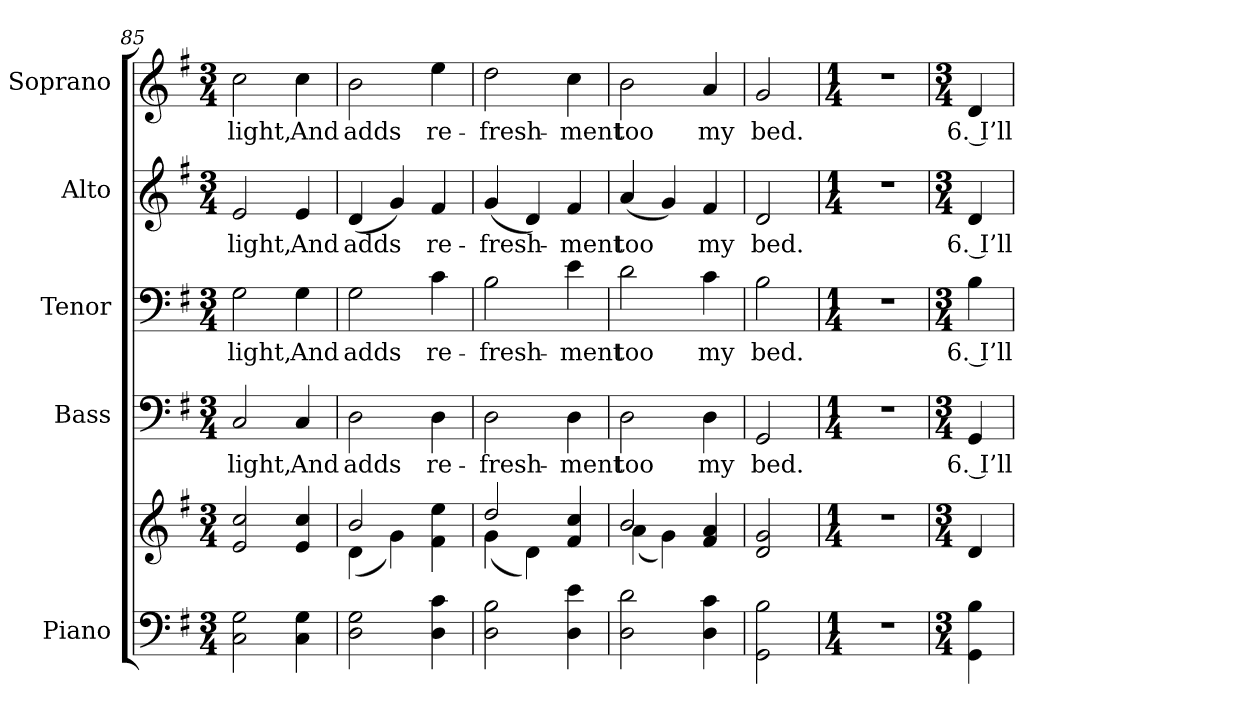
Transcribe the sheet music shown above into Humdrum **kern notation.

**kern	**kern	**kern	**text	**kern	**text	**kern	**text	**kern	**text
*part5	*part5	*part4	*part4	*part3	*part3	*part2	*part2	*part1	*part1
*staff6	*staff5	*staff4	*staff4	*staff3	*staff3	*staff2	*staff2	*staff1	*staff1
*I"Piano	*	*I"Bass	*	*I"Tenor	*	*I"Alto	*	*I"Soprano	*
*I'Pno.	*	*I'B.	*	*I'T.	*	*I'A.	*	*I'S.	*
*clefF4	*clefG2	*clefF4	*	*clefF4	*	*clefG2	*	*clefG2	*
*k[f#]	*k[f#]	*k[f#]	*	*k[f#]	*	*k[f#]	*	*k[f#]	*
*G:	*G:	*G:	*	*G:	*	*G:	*	*G:	*
*M3/4	*M3/4	*M3/4	*	*M3/4	*	*M3/4	*	*M3/4	*
=85	=85	=85	=85	=85	=85	=85	=85	=85	=85
!	!	!	!LO:LY:b:color=#000000	!	!	!	!	!	!
!	!	!	!	!	!LO:LY:b:color=#000000	!	!	!	!
!	!	!	!	!	!	!	!LO:LY:b:color=#000000	!	!
!	!	!	!	!	!	!	!	!	!LO:LY:b:color=#000000
2Ci\ 2Gi	2ei/ 2cci	2Ci/	-light,	2Gi\	-light,	2ei/	-light,	2cci\	-light,
!	!	!	!LO:LY:b:color=#000000	!	!	!	!	!	!
!	!	!	!	!	!LO:LY:b:color=#000000	!	!	!	!
!	!	!	!	!	!	!	!LO:LY:b:color=#000000	!	!
!	!	!	!	!	!	!	!	!	!LO:LY:b:color=#000000
4Ci\ 4Gi	4ei/ 4cci	4Ci/	And	4Gi\	And	4ei/	And	4cci\	And
=86	=86	=86	=86	=86	=86	=86	=86	=86	=86
*	*^	*	*	*	*	*	*	*	*
!	!	!	!	!LO:LY:b:color=#000000	!	!	!	!	!	!
!	!	!	!	!	!	!LO:LY:b:color=#000000	!	!	!	!
!	!	!	!	!	!	!	!	!LO:LY:b:color=#000000	!	!
!	!	!	!	!	!	!	!	!	!	!LO:LY:b:color=#000000
2Di\ 2Gi	2bi/	(4di\	2Di\	adds	2Gi\	adds	(4di/	adds	2bi\	adds
.	.	4gi\)	.	.	.	.	4gi/)	.	.	.
!	!	!	!	!LO:LY:b:color=#000000	!	!	!	!	!	!
!	!	!	!	!	!	!LO:LY:b:color=#000000	!	!	!	!
!	!	!	!	!	!	!	!	!LO:LY:b:color=#000000	!	!
!	!	!	!	!	!	!	!	!	!	!LO:LY:b:color=#000000
4Di\ 4ci	4f#i\ 4eei	4ryy	4Di\	re-	4ci\	re-	4f#i/	re-	4eei\	re-
=87	=87	=87	=87	=87	=87	=87	=87	=87	=87	=87
!	!	!	!	!LO:LY:b:color=#000000	!	!	!	!	!	!
!	!	!	!	!	!	!LO:LY:b:color=#000000	!	!	!	!
!	!	!	!	!	!	!	!	!LO:LY:b:color=#000000	!	!
!	!	!	!	!	!	!	!	!	!	!LO:LY:b:color=#000000
2Di\ 2Bi	2ddi/	(4gi\	2Di\	-fresh-	2Bi\	-fresh-	(4gi/	-fresh-	2ddi\	-fresh-
.	.	4di\)	.	.	.	.	4di/)	.	.	.
!	!	!	!	!LO:LY:b:color=#000000	!	!	!	!	!	!
!	!	!	!	!	!	!LO:LY:b:color=#000000	!	!	!	!
!	!	!	!	!	!	!	!	!LO:LY:b:color=#000000	!	!
!	!	!	!	!	!	!	!	!	!	!LO:LY:b:color=#000000
4Di\ 4ei	4f#i/ 4cci	4ryy	4Di\	-ment	4ei\	-ment	4f#i/	-ment	4cci\	-ment
!!LO:PB:g=z
=88	=88	=88	=88	=88	=88	=88	=88	=88	=88	=88
!	!	!	!	!LO:LY:b:color=#000000	!	!	!	!	!	!
!	!	!	!	!	!	!LO:LY:b:color=#000000	!	!	!	!
!	!	!	!	!	!	!	!	!LO:LY:b:color=#000000	!	!
!	!	!	!	!	!	!	!	!	!	!LO:LY:b:color=#000000
2Di\ 2di	2bi/	(4ai\	2Di\	too	2di\	too	(4ai/	too	2bi\	too
.	.	4gi\)	.	.	.	.	4gi/)	.	.	.
!	!	!	!	!LO:LY:b:color=#000000	!	!	!	!	!	!
!	!	!	!	!	!	!LO:LY:b:color=#000000	!	!	!	!
!	!	!	!	!	!	!	!	!LO:LY:b:color=#000000	!	!
!	!	!	!	!	!	!	!	!	!	!LO:LY:b:color=#000000
4Di\ 4ci	4f#i/ 4ai	4ryy	4Di\	my	4ci\	my	4f#i/	my	4ai/	my
*	*v	*v	*	*	*	*	*	*	*	*
=89	=89	=89	=89	=89	=89	=89	=89	=89	=89
*	*^	*	*	*	*	*	*	*	*
!	!	!	!	!LO:LY:b:color=#000000	!	!	!	!	!	!
*	*v	*v	*	*	*	*	*	*	*	*
*	*^	*	*	*	*	*	*	*	*
!	!	!	!	!	!	!LO:LY:b:color=#000000	!	!	!	!
*	*v	*v	*	*	*	*	*	*	*	*
*	*^	*	*	*	*	*	*	*	*
!	!	!	!	!	!	!	!	!LO:LY:b:color=#000000	!	!
*	*v	*v	*	*	*	*	*	*	*	*
*	*^	*	*	*	*	*	*	*	*
!	!	!	!	!	!	!	!	!	!	!LO:LY:b:color=#000000
*	*v	*v	*	*	*	*	*	*	*	*
2GGi\ 2Bi	2di/ 2gi	2GGi/	bed.	2Bi\	bed.	2di/	bed.	2gi/	bed.
=90	=90	=90	=90	=90	=90	=90	=90	=90	=90
*M1/4	*M1/4	*M1/4	*	*M1/4	*	*M1/4	*	*M1/4	*
!LO:N:vis=1	!LO:N:vis=1	!LO:N:vis=1	!	!LO:N:vis=1	!	!LO:N:vis=1	!	!LO:N:vis=1	!
4r	4r	4r	.	4r	.	4r	.	4r	.
=91	=91	=91	=91	=91	=91	=91	=91	=91	=91
*M3/4	*M3/4	*M3/4	*	*M3/4	*	*M3/4	*	*M3/4	*
!	!	!	!LO:LY:b:color=#000000	!	!	!	!	!	!
!	!	!	!	!	!LO:LY:b:color=#000000	!	!	!	!
!	!	!	!	!	!	!	!LO:LY:b:color=#000000	!	!
!	!	!	!	!	!	!	!	!	!LO:LY:b:color=#000000
4GGi\ 4Bi	4di/	4GGi/	6. I’ll	4Bi\	6. I’ll	4di/	6. I’ll	4di/	6. I’ll
=	=	=	=	=	=	=	=	=	=
*-	*-	*-	*-	*-	*-	*-	*-	*-	*-
